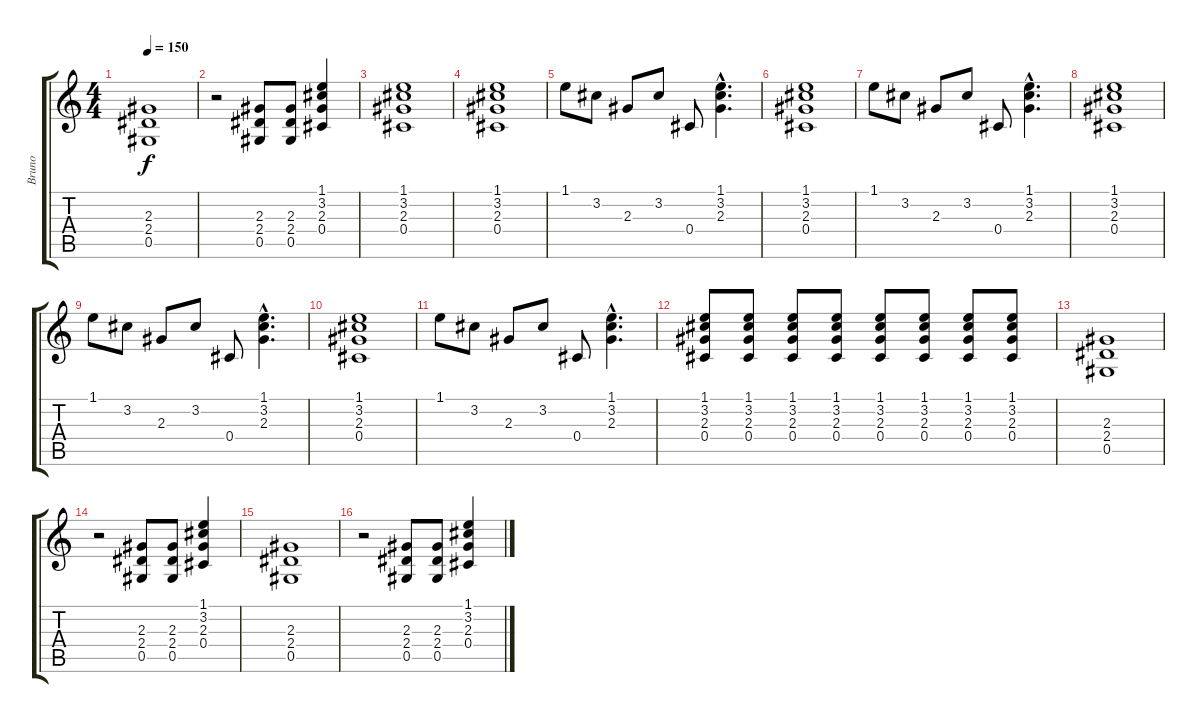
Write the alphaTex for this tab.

\track ("Bruno" "Bruno") {instrument acousticguitarsteel}
\staff {score tabs}
\tuning (Eb4 Bb3 Gb3 Db3 Ab2 Eb2) {hide}
\ts (4 4)
\tempo 150
\clef g2
\ks c
(2.3 2.4 0.5).1{dy f} |
r.2 (2.3 2.4 0.5).8 (2.3 2.4 0.5).8 (1.1 3.2 2.3 0.4).4 |
(1.1 3.2 2.3 0.4).1 |
(1.1 3.2 2.3 0.4).1 |
1.1.8 3.2.8 2.3.8 3.2.8 0.4.8 (1.1{hac} 3.2{hac} 2.3{hac}).4{d} |
(1.1 3.2 2.3 0.4).1 |
1.1.8 3.2.8 2.3.8 3.2.8 0.4.8 (1.1{hac} 3.2{hac} 2.3{hac}).4{d} |
(1.1 3.2 2.3 0.4).1 |
1.1.8 3.2.8 2.3.8 3.2.8 0.4.8 (1.1{hac} 3.2{hac} 2.3{hac}).4{d} |
(1.1 3.2 2.3 0.4).1 |
1.1.8 3.2.8 2.3.8 3.2.8 0.4.8 (1.1{hac} 3.2{hac} 2.3{hac}).4{d} |
(1.1 3.2 2.3 0.4).8 (1.1 3.2 2.3 0.4).8 (1.1 3.2 2.3 0.4).8 (1.1 3.2 2.3 0.4).8 (1.1 3.2 2.3 0.4).8 (1.1 3.2 2.3 0.4).8 (1.1 3.2 2.3 0.4).8 (1.1 3.2 2.3 0.4).8 |
(2.3 2.4 0.5).1 |
r.2 (2.3 2.4 0.5).8 (2.3 2.4 0.5).8 (1.1 3.2 2.3 0.4).4 |
(2.3 2.4 0.5).1 |
r.2 (2.3 2.4 0.5).8 (2.3 2.4 0.5).8 (1.1 3.2 2.3 0.4).4
